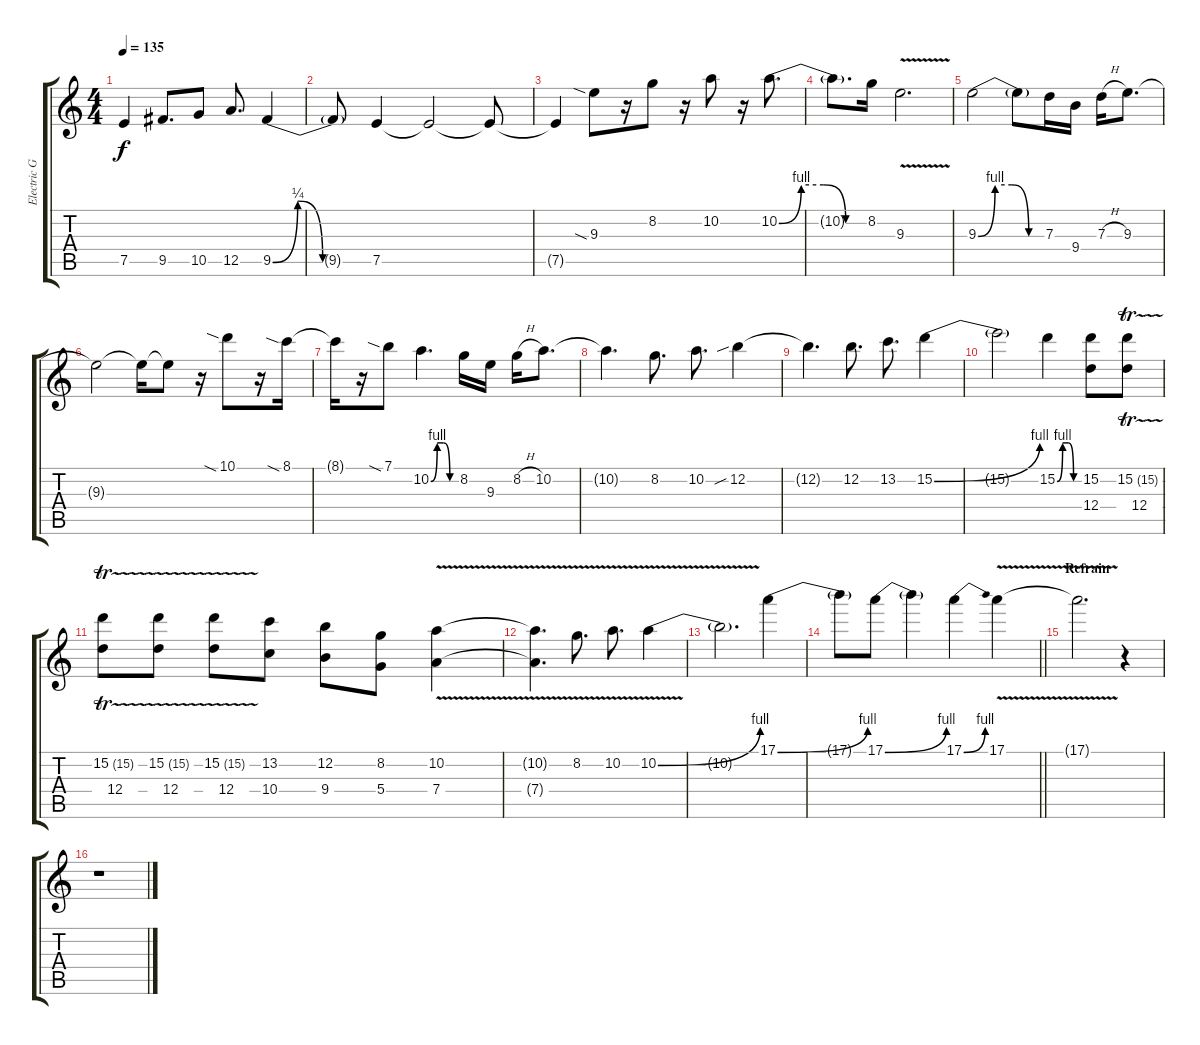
\track ("Electric Guitar II" "Electric G") {instrument distortionguitar}
\staff {score tabs}
\tuning (E4 B3 G3 D3 A2 E2) {hide}
\ts (4 4)
\tempo 135
\clef g2
\ks c
7.5{t}.4{dy f} 9.5.8{d} 10.5.8 12.5.8{d} 9.5{be (custom 0 0 15 1 30 0 60 0)}.4 |
9.5{t}.8 7.5.4 7.5{t}.2 7.5{t}.8 |
7.5{t}.4 9.3{sia}.8 r.16 8.2.8 r.16 10.2.8 r.16 10.2{be (custom 0 0 15 4 30 4 45 0 60 0)}.8{d} |
10.2{t}.8{d} 8.2.16 9.3{v}.2{d} |
9.3{be (custom 0 0 15 4 30 4 45 0 60 0)}.2 9.3{t}.8 7.3.16 9.4.16 7.3{h}.16 9.3.8{d} |
9.3{t}.2 9.3{t}.16 9.3{t}.8 r.16 10.1{sia}.8 r.16 8.1{sia}.16 |
8.1{t}.16 r.16 7.1{sia}.8 10.2{be (custom 0 0 15 4 30 4 45 0 60 0)}.4{d} 8.2.16 9.3.16 8.2{h}.16 10.2.8{d} |
10.2{t}.4{d} 8.2.8{d} 10.2.8{d} 12.2{sib}.4 |
12.2{t}.4{d} 12.2.8{d} 13.2.8{d} 15.2{be (bend 0 0 60 4)}.4 |
15.2{t}.2 15.2{be (custom 0 0 15 4 30 4 45 0 60 0)}.4 (15.2 12.4).8 (15.2{tr (15 16)} 12.4).8 |
(15.2{tr (15 16)} 12.4).8 (15.2{tr (15 16)} 12.4).8 (15.2{tr (15 16)} 12.4).8 (13.2 10.4).8 (12.2 9.4).8 (8.2 5.4).8 (10.2{v} 7.4).4 |
(10.2{t} 7.4{t}).4{d} 8.2{v}.8{d} 10.2{v}.8{d} 10.2{be (bend 0 0 60 4) v}.4 |
10.2{t}.2{d} 17.1{be (bend 0 0 60 4)}.4 |
\barLineRight lightlight
17.1{t}.8 17.1{be (bend 0 0 60 4)}.8 17.1{t}.4 17.1{be (bend 0 0 60 4)}.4 17.1{v}.4 |
\section ("" "Refrain")
17.1{t}.2{d} r.4 |
r.1{volume 11}
